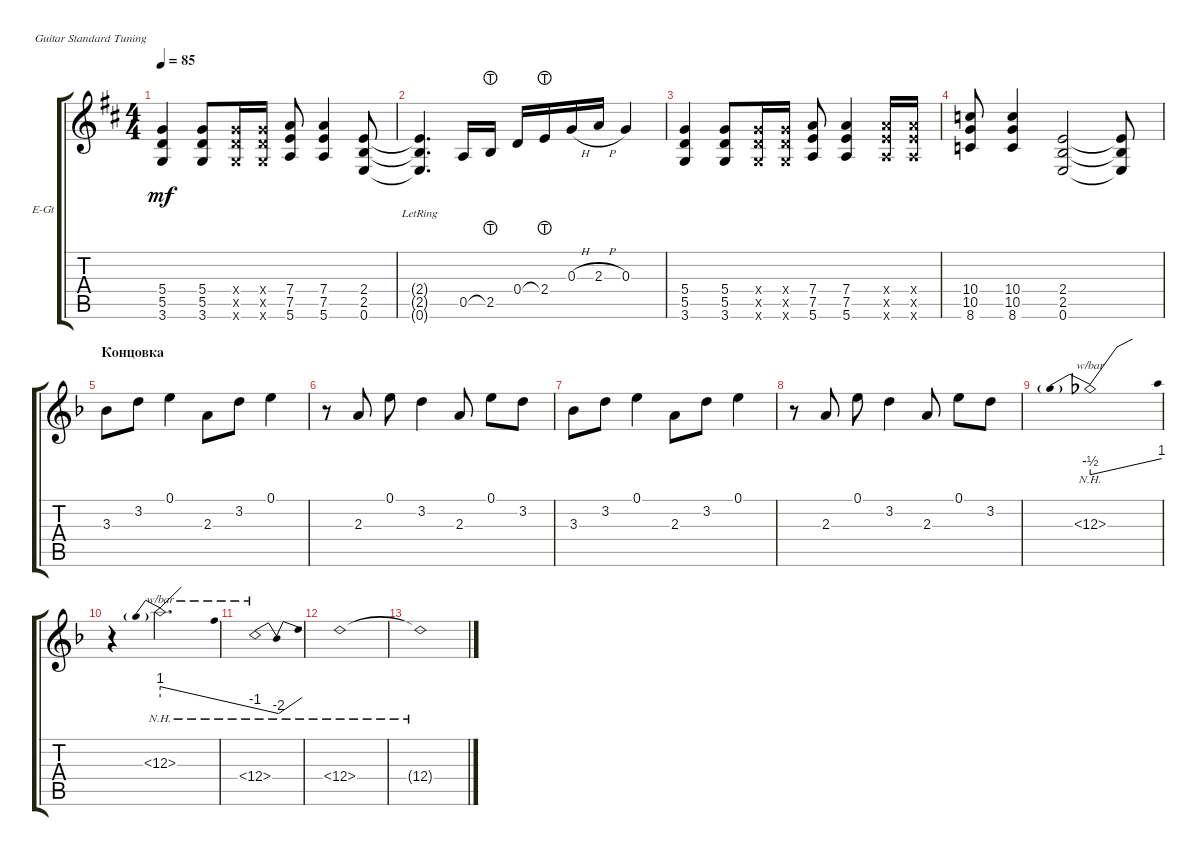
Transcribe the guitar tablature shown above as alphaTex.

\defaultSystemsLayout 4
\bracketExtendMode groupsimilarinstruments
\firstSystemTrackNameOrientation horizontal
\otherSystemsTrackNameOrientation horizontal
\track ("Electric Guitar" "E-Gt") {instrument overdrivenguitar}
\staff {score tabs}
\tuning (E4 B3 G3 D3 A2 E2)
\ts (4 4)
\tempo 85
\clef g2
\scale
0.333333
\ks bminor
(3.6 5.5 5.4).4{dy mf} (3.6 5.5 5.4).8 (3.6{x} 5.5{x} 5.4{x}).16 (3.6{x} 5.5{x} 5.4{x}).16 (5.6 7.5 7.4).8 (5.6 7.5 7.4).4 (0.6 2.5 2.4).8 |
\scale
0.333333 (0.6{lr t} 2.5{lr t} 2.4{lr t}).4{d} 0.5.16 2.5{lht}.16 0.4.16 2.4{lht}.16 0.3{h}.16 2.3{h}.16 0.3.4 |
\scale
0.253112 (3.6 5.5 5.4).4 (3.6 5.5 5.4).8 (3.6{x} 5.5{x} 5.4{x}).16 (3.6{x} 5.5{x} 5.4{x}).16 (5.6 7.5 7.4).8 (5.6 7.5 7.4).4 (5.6{x} 7.5{x} 7.4{x}).16 (5.6{x} 7.5{x} 7.4{x}).16 |
\scale
0.253112 (8.6 10.5 10.4).8 (8.6 10.5 10.4).4 (0.6 2.5 2.4).2 (0.6{t} 2.5{t} 2.4{t}).8 |
\section ("" "Концовка")
\scale
0.493776
\ks dminor
3.3.8 3.2.8 0.1.4 2.3.8 3.2.8 0.1.4 |
\scale
0.333333 r.8 2.3.8 0.1.8 3.2.4 2.3.8 0.1.8 3.2.8 |
\scale
0.333333 3.3.8 3.2.8 0.1.4 2.3.8 3.2.8 0.1.4 |
\scale
0.333333 r.8 2.3.8 0.1.8 3.2.4 2.3.8 0.1.8 3.2.8 |
\scale
0.333333 12.3{nh}.1{tbe (predivedive default 0 -2 12.6 4)} |
\scale
0.333333 r.4 12.3{nh}.2{d tbe (predivedive default 0.6 4 13.799999999999999 -4)} |
\scale
0.333333 12.4{nh}.1{tbe (dip default 0 -4 5.3999999999999995 -8 10.799999999999999 -8 15 0)} |
12.4{nh}.1 |
12.4{nh t}.1
